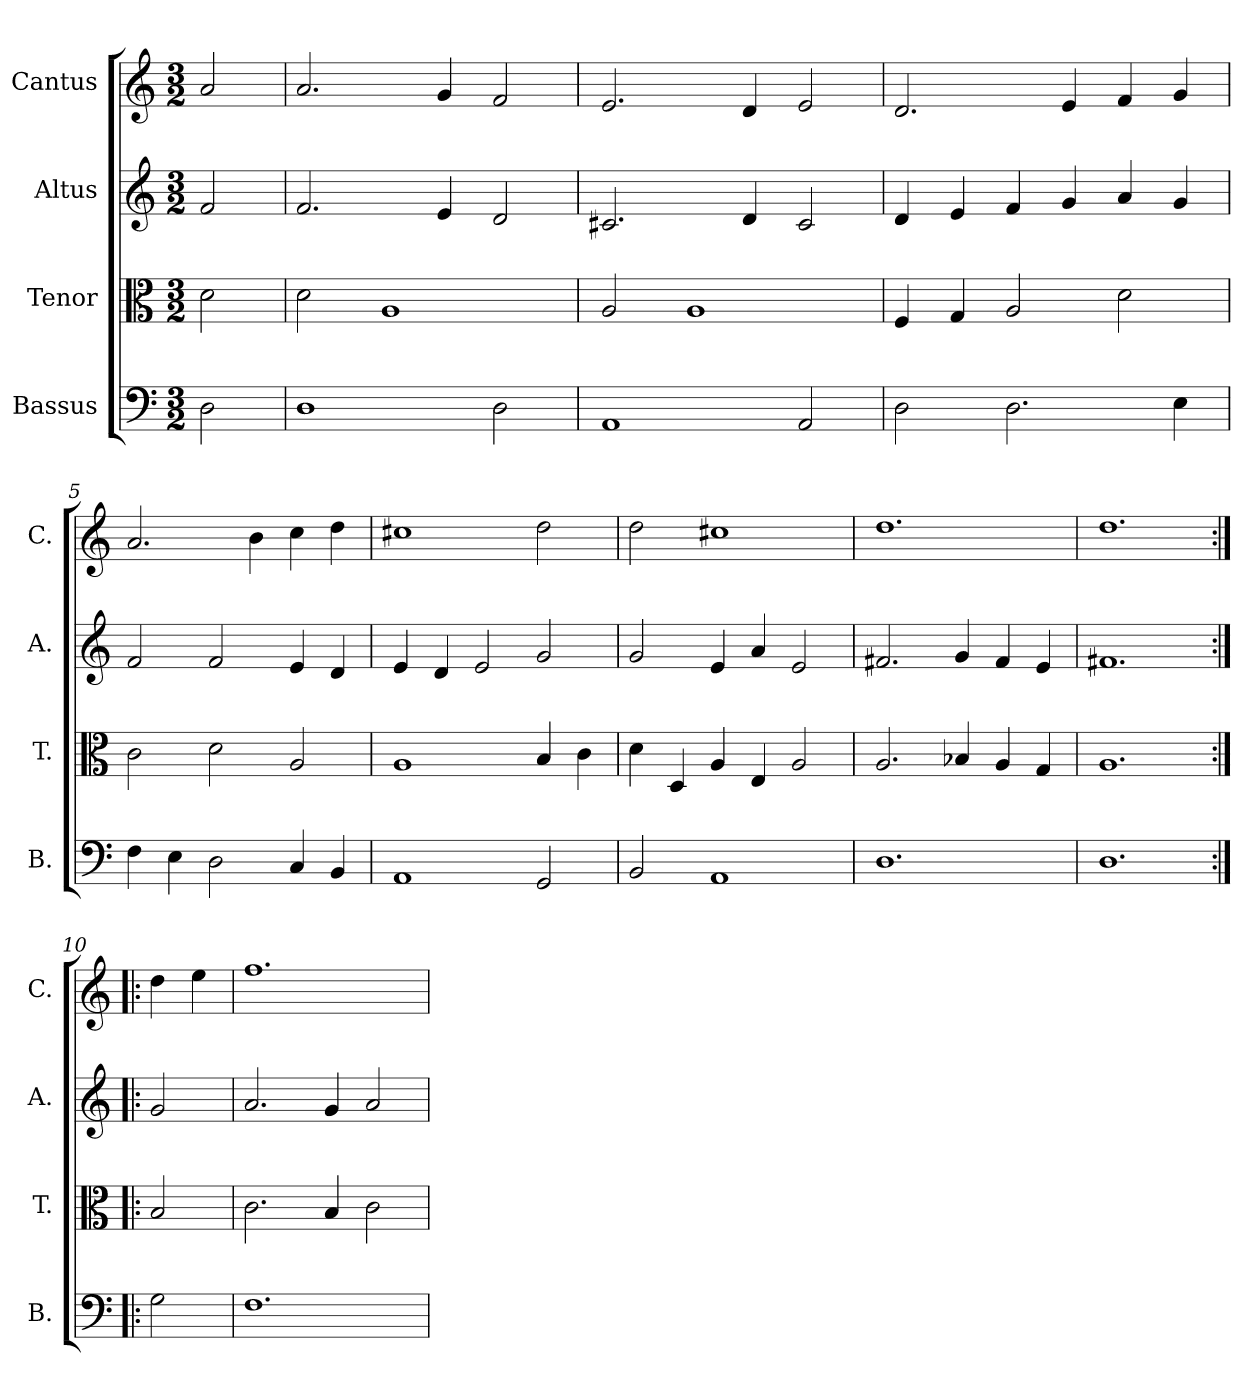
**kern	**kern	**kern	**kern
*part4	*part3	*part2	*part1
*staff4	*staff3	*staff2	*staff1
*I"Bassus	*I"Tenor	*I"Altus	*I"Cantus
*I'B.	*I'T.	*I'A.	*I'C.
*clefF4	*clefC3	*clefG2	*clefG2
*k[]	*k[]	*k[]	*k[]
*M3/2	*M3/2	*M3/2	*M3/2
=1	=1	=1	=1
2D\	2d\	2f/	2a/
=2	=2	=2	=2
1D	2d\	2.f/	2.a/
.	1A	.	.
.	.	4e/	4g/
2D\	.	2d/	2f/
=3	=3	=3	=3
1AA	2A/	2.c#X/	2.e/
.	1A	.	.
.	.	4d/	4d/
2AA/	.	2c#/	2e/
=4	=4	=4	=4
2D\	4F/	4d/	2.d/
.	4G/	4e/	.
2.D\	2A/	4f/	.
.	.	4g/	4e/
.	2d\	4a/	4f/
4E\	.	4g/	4g/
=5	=5	=5	=5
4F\	2c\	2f/	2.a/
4E\	.	.	.
2D\	2d\	2f/	.
.	.	.	4b\
4C/	2A/	4e/	4cc\
4BB/	.	4d/	4dd\
=6	=6	=6	=6
1AA	1A	4e/	1cc#X
.	.	4d/	.
.	.	2e/	.
2GG/	4B/	2g/	2dd\
.	4c\	.	.
=7	=7	=7	=7
2BB/	4d\	2g/	2dd\
.	4D/	.	.
1AA	4A/	4e/	1cc#X
.	4E/	4a/	.
.	2A/	2e/	.
=8	=8	=8	=8
1.D	2.A/	2.f#X/	1.dd
.	4B-X/	4g/	.
.	4A/	4f#/	.
.	4G/	4e/	.
=9	=9	=9	=9
1.D	1.A	1.f#X	1.dd
=10:|!|:	=10:|!|:	=10:|!|:	=10:|!|:
2G\	2B/	2g/	4dd\
.	.	.	4ee\
!!LO:LB:g=z
=11	=11	=11	=11
1.F	2.c\	2.a/	1.ff
.	4B/	4g/	.
.	2c\	2a/	.
=	=	=	=
*-	*-	*-	*-
